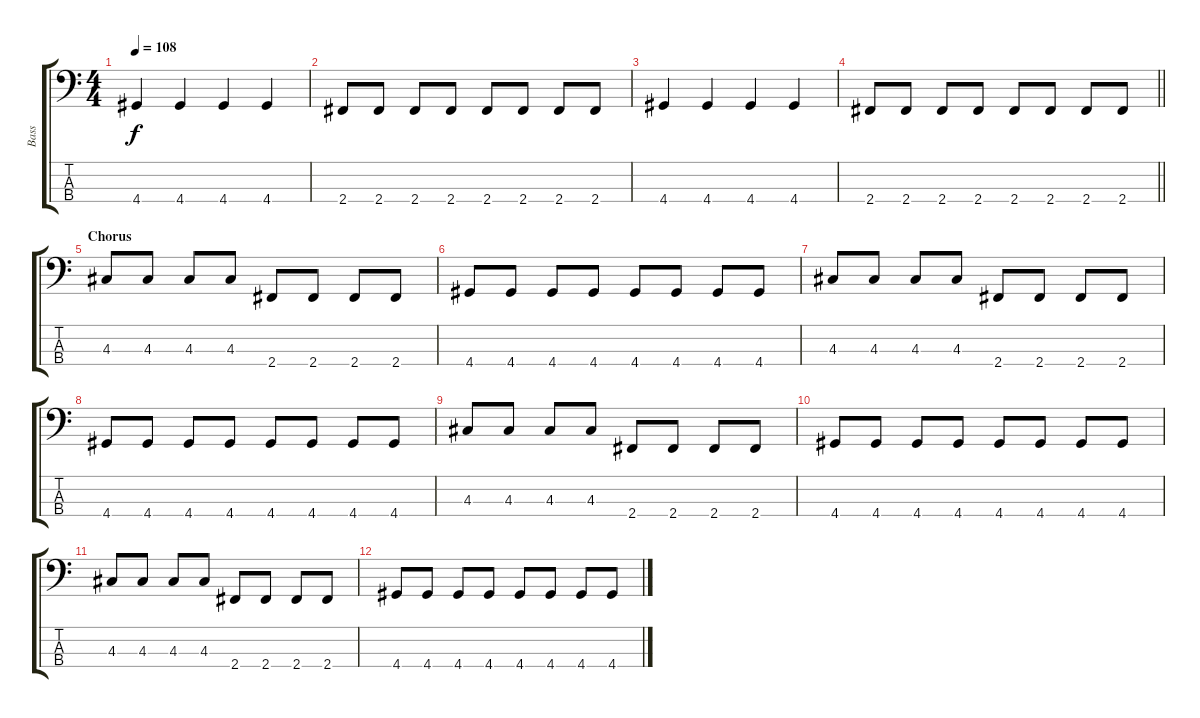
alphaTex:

\track ("Bass" "Bass") {instrument electricbassfinger}
\staff {score tabs}
\tuning (G2 D2 A1 E1) {hide}
\ts (4 4)
\tempo 108
\clef f4
\ks c
4.4.4{dy f} 4.4.4 4.4.4 4.4.4 |
2.4.8 2.4.8 2.4.8 2.4.8 2.4.8 2.4.8 2.4.8 2.4.8 |
4.4.4 4.4.4 4.4.4 4.4.4 |
\barLineRight lightlight
2.4.8 2.4.8 2.4.8 2.4.8 2.4.8 2.4.8 2.4.8 2.4.8 |
\section ("" "Chorus")
4.3.8 4.3.8 4.3.8 4.3.8 2.4.8 2.4.8 2.4.8 2.4.8 |
4.4.8 4.4.8 4.4.8 4.4.8 4.4.8 4.4.8 4.4.8 4.4.8 |
4.3.8 4.3.8 4.3.8 4.3.8 2.4.8 2.4.8 2.4.8 2.4.8 |
4.4.8 4.4.8 4.4.8 4.4.8 4.4.8 4.4.8 4.4.8 4.4.8 |
4.3.8 4.3.8 4.3.8 4.3.8 2.4.8 2.4.8 2.4.8 2.4.8 |
4.4.8 4.4.8 4.4.8 4.4.8 4.4.8 4.4.8 4.4.8 4.4.8 |
4.3.8 4.3.8 4.3.8 4.3.8 2.4.8 2.4.8 2.4.8 2.4.8 |
4.4.8 4.4.8 4.4.8 4.4.8 4.4.8 4.4.8 4.4.8 4.4.8
